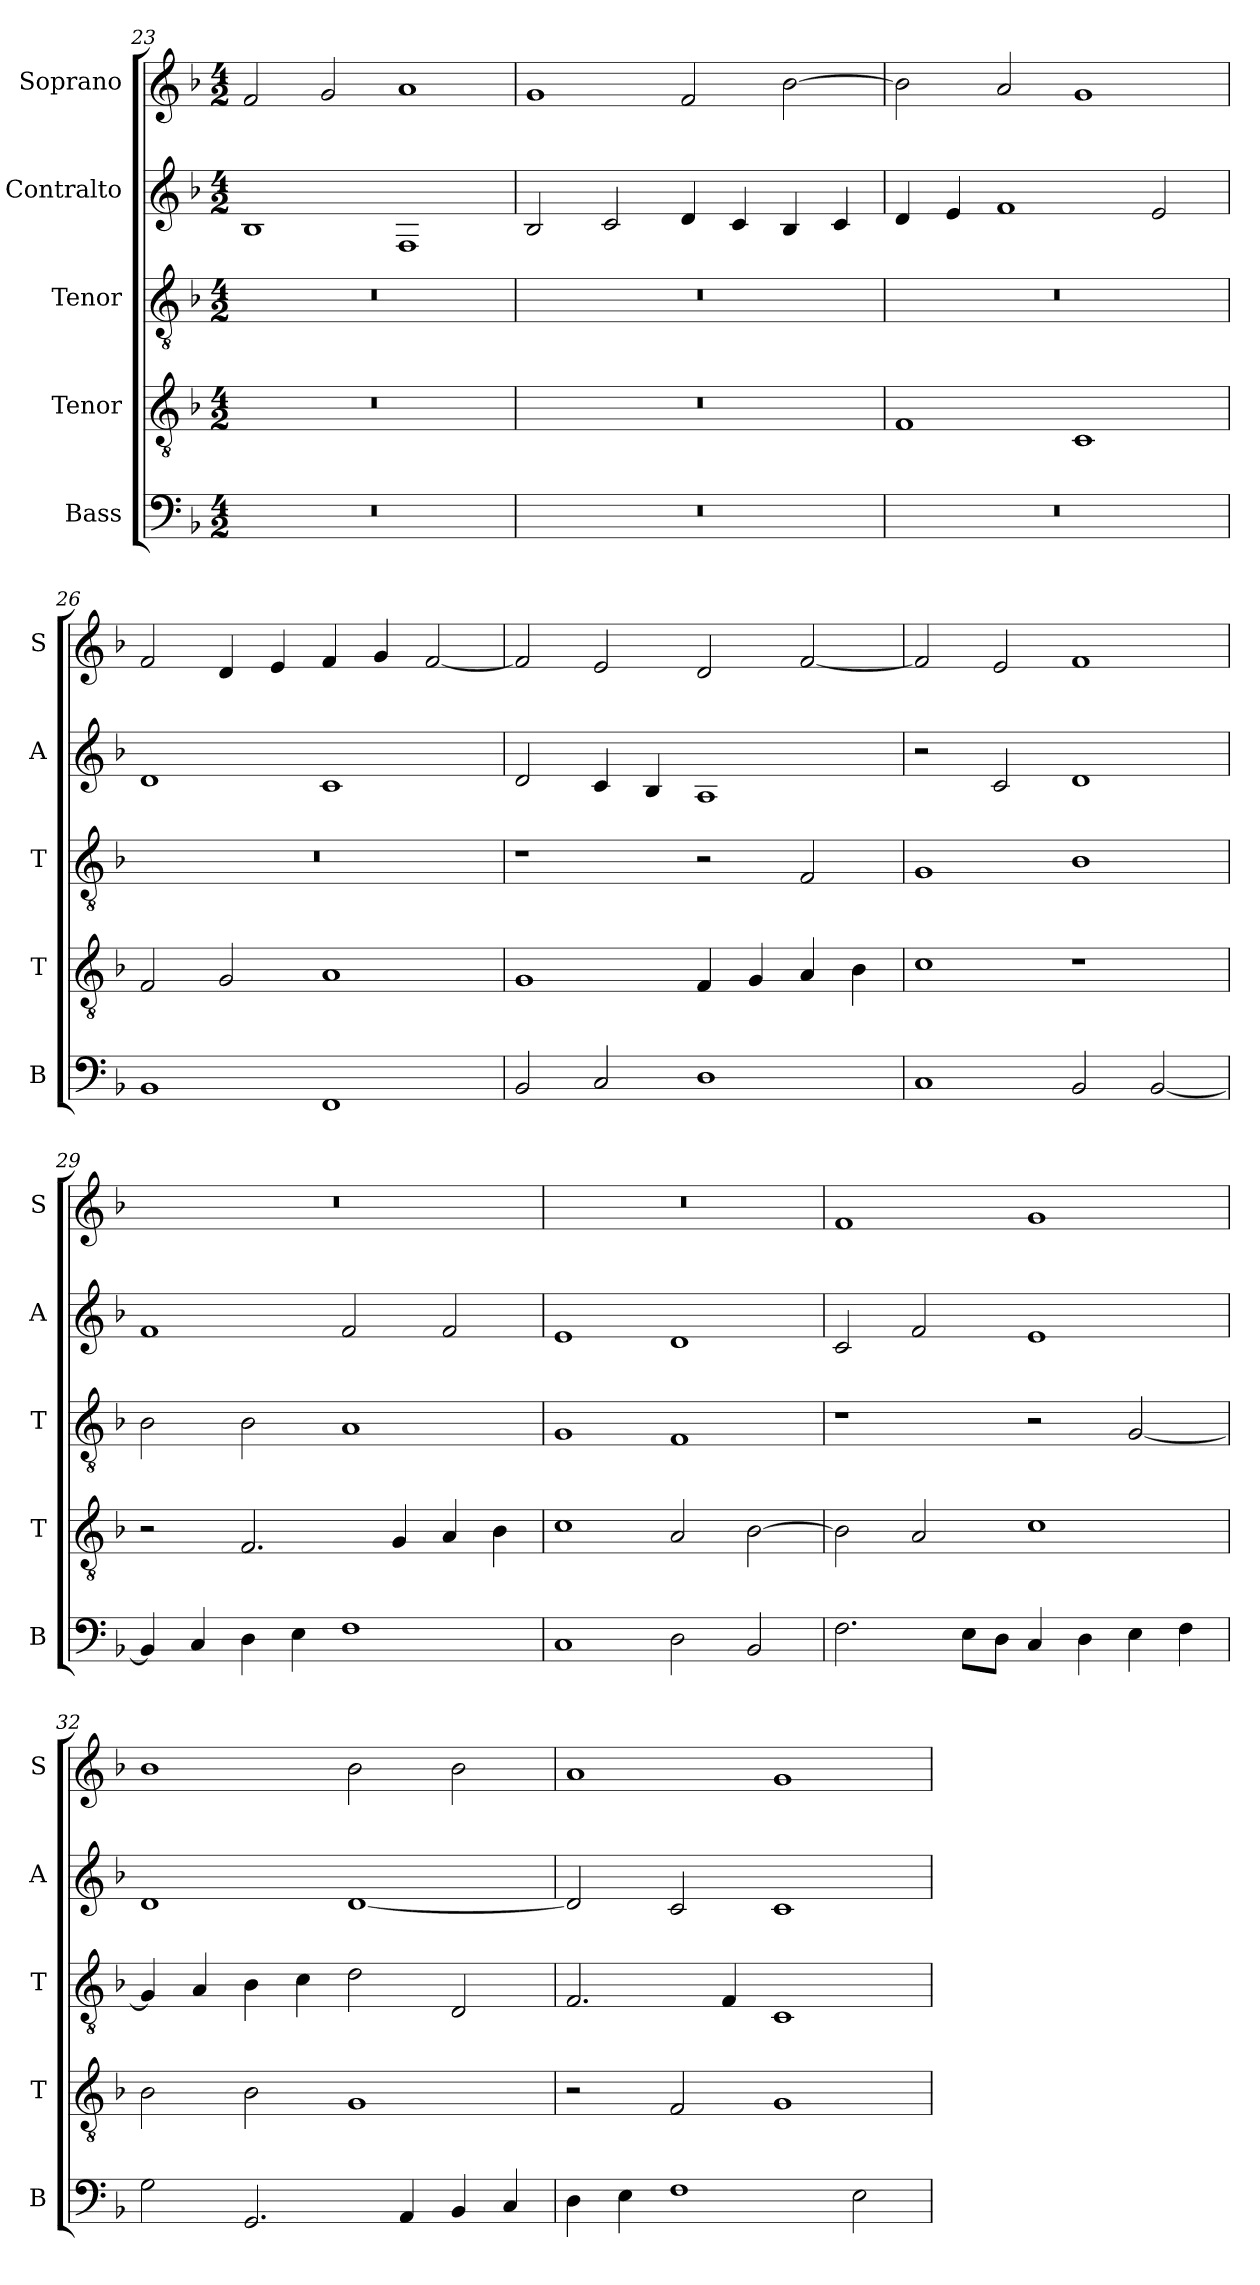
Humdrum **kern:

**kern	**kern	**kern	**kern	**kern
*part5	*part4	*part3	*part2	*part1
*staff5	*staff4	*staff3	*staff2	*staff1
*I"Bass	*I"Tenor	*I"Tenor	*I"Contralto	*I"Soprano
*I'B	*I'T	*I'T	*I'A	*I'S
*clefF4	*clefGv2	*clefGv2	*clefG2	*clefG2
*k[b-]	*k[b-]	*k[b-]	*k[b-]	*k[b-]
*F:ion	*F:ion	*F:ion	*F:ion	*F:ion
*M4/2	*M4/2	*M4/2	*M4/2	*M4/2
=23	=23	=23	=23	=23
0r	0r	0r	1B-	2f
.	.	.	.	2g
.	.	.	1F	1a
=24	=24	=24	=24	=24
0r	0r	0r	2B-	1g
.	.	.	2c	.
.	.	.	4d	2f
.	.	.	4c	.
.	.	.	4B-	[2b-
.	.	.	4c	.
=25	=25	=25	=25	=25
0r	1F	0r	4d	2b-]
.	.	.	4e	.
.	.	.	1f	2a
.	1C	.	.	1g
.	.	.	2e	.
=26	=26	=26	=26	=26
1BB-	2F	0r	1d	2f
.	2G	.	.	4d
.	.	.	.	4e
1FF	1A	.	1c	4f
.	.	.	.	4g
.	.	.	.	[2f
=27	=27	=27	=27	=27
2BB-	1G	1r	2d	2f]
2C	.	.	4c	2e
.	.	.	4B-	.
1D	4F	2r	1A	2d
.	4G	.	.	.
.	4A	2F	.	[2f
.	4B-	.	.	.
=28	=28	=28	=28	=28
1C	1c	1G	2r	2f]
.	.	.	2c	2e
2BB-	1r	1B-	1d	1f
[2BB-	.	.	.	.
=29	=29	=29	=29	=29
4BB-]	2r	2B-	1f	0r
4C	.	.	.	.
4D	2.F	2B-	.	.
4E	.	.	.	.
1F	.	1A	2f	.
.	4G	.	.	.
.	4A	.	2f	.
.	4B-	.	.	.
=30	=30	=30	=30	=30
1C	1c	1G	1e	0r
2D	2A	1F	1d	.
2BB-	[2B-	.	.	.
=31	=31	=31	=31	=31
2.F	2B-]	1r	2c	1f
.	2A	.	2f	.
8E\L	.	.	.	.
8D\J	.	.	.	.
4C	1c	2r	1e	1g
4D	.	.	.	.
4E	.	[2G	.	.
4F	.	.	.	.
=32	=32	=32	=32	=32
2G	2B-	4G]	1d	1b-
.	.	4A	.	.
2.GG	2B-	4B-	.	.
.	.	4c	.	.
.	1G	2d	[1d	2b-
4AA	.	.	.	.
4BB-	.	2D	.	2b-
4C	.	.	.	.
=33	=33	=33	=33	=33
4D	2r	2.F	2d]	1a
4E	.	.	.	.
1F	2F	.	2c	.
.	.	4F	.	.
.	1G	1C	1c	1g
2E	.	.	.	.
=	=	=	=	=
*-	*-	*-	*-	*-
